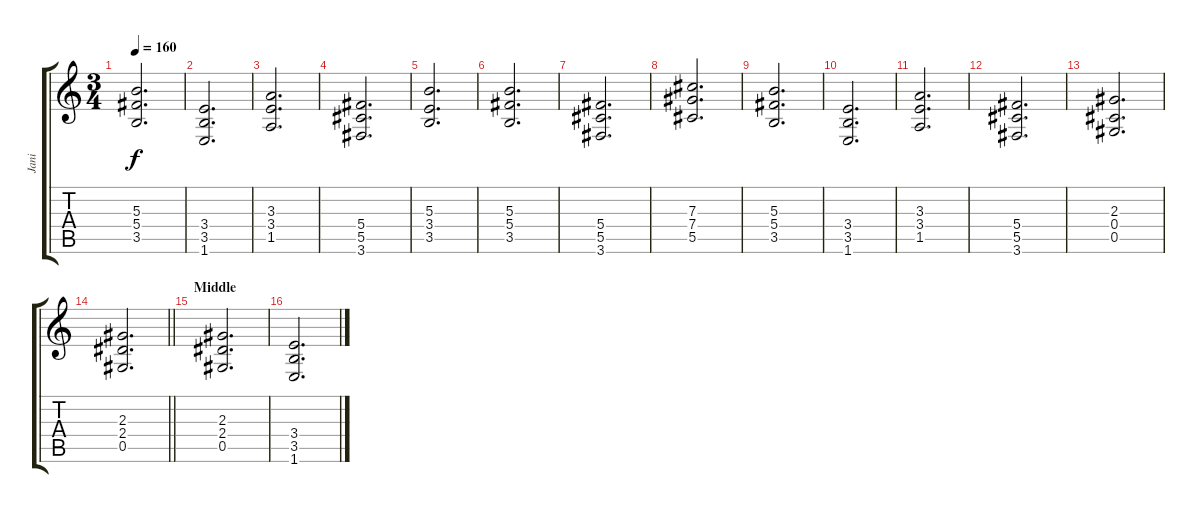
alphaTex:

\track ("Jani" "Jani") {instrument acousticguitarsteel}
\staff {score tabs}
\tuning (Eb4 Bb3 Gb3 Db3 Ab2 Eb2) {hide}
\ts (3 4)
\tempo 160
\clef g2
\ks c
(5.3 5.4 3.5).2{d dy f} |
(3.4 3.5 1.6).2{d} |
(3.3 3.4 1.5).2{d} |
(5.4 5.5 3.6).2{d} |
(5.3 3.4 3.5).2{d} |
(5.3 5.4 3.5).2{d} |
(5.4 5.5 3.6).2{d} |
(7.3 7.4 5.5).2{d} |
(5.3 5.4 3.5).2{d} |
(3.4 3.5 1.6).2{d} |
(3.3 3.4 1.5).2{d} |
(5.4 5.5 3.6).2{d} |
(2.3 0.4 0.5).2{d} |
\barLineRight lightlight
(2.3 2.4 0.5).2{d} |
\section ("" "Middle")
(2.3 2.4 0.5).2{d} |
(3.4 3.5 1.6).2{d}
